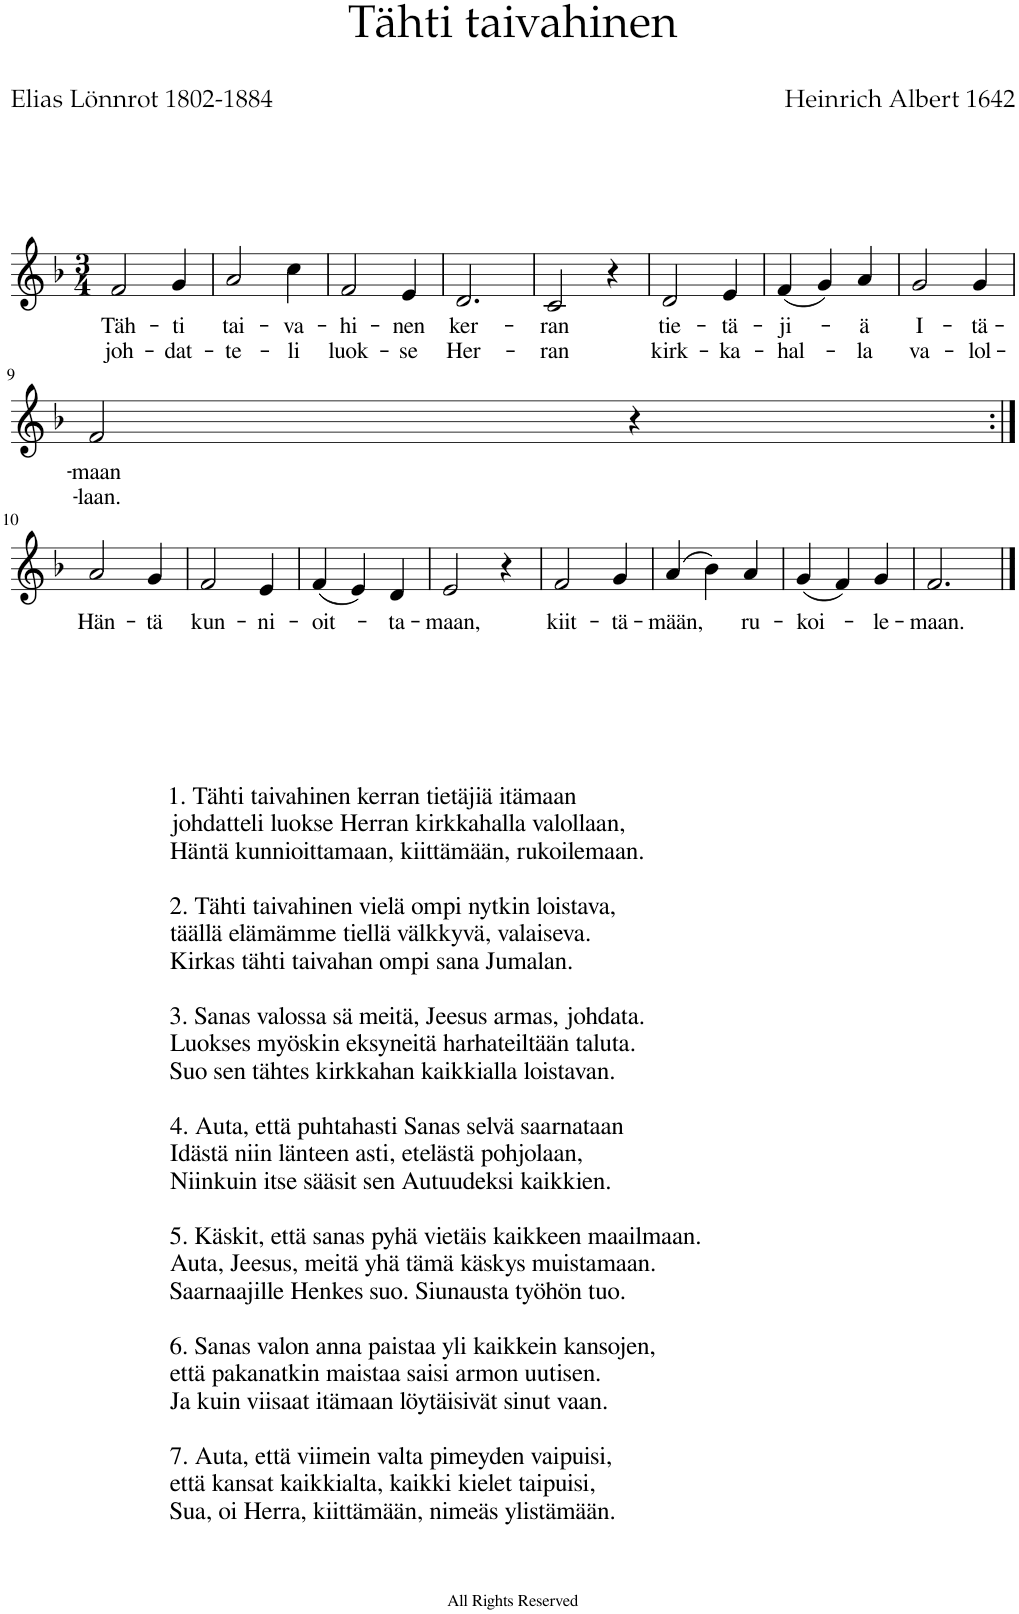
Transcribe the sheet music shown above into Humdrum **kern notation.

**kern	**text	**text
*part1	*part1	*part1
*staff1	*staff1	*staff1
*I"Staff	*	*
*clefG2	*	*
*k[b-]	*	*
*M3/4	*	*
=1	=1	=1
!	!LO:LY:b	!LO:LY:b
2f/	Täh-	joh-
!	!LO:LY:b	!LO:LY:b
4g/	-ti	-dat-
=2	=2	=2
!	!LO:LY:b	!LO:LY:b
2a/	tai-	-te-
!	!LO:LY:b	!LO:LY:b
4cc\	-va-	-li
=3	=3	=3
!	!LO:LY:b	!LO:LY:b
2f/	-hi-	luok-
!	!LO:LY:b	!LO:LY:b
4e/	-nen	-se
=4	=4	=4
!	!LO:LY:b	!LO:LY:b
2.d/	ker-	Her-
=5	=5	=5
!	!LO:LY:b	!LO:LY:b
2c/	-ran	-ran
4r	.	.
=6	=6	=6
!	!LO:LY:b	!LO:LY:b
2d/	tie-	kirk-
!	!LO:LY:b	!LO:LY:b
4e/	-tä-	-ka-
=7	=7	=7
!	!LO:LY:b	!LO:LY:b
(4f/	-ji-	-hal-
4g/)	.	.
!	!LO:LY:b	!LO:LY:b
4a/	-ä	-la
=8	=8	=8
!	!LO:LY:b	!LO:LY:b
2g/	I-	va-
!	!LO:LY:b	!LO:LY:b
4g/	-tä-	-lol-
!!LO:LB:g=z
=9	=9	=9
!	!LO:LY:b	!LO:LY:b
2f/	-maan	-laan.
4r	.	.
!!LO:LB:g=z
=10:|!	=10:|!	=10:|!
!LO:TX:b:t=1. Tähti taivahinen kerran tietäjiä itämaan	!	!
!LO:TX:b:t=johdatteli luokse Herran kirkkahalla valollaan,	!	!
!LO:TX:b:t=Häntä kunnioittamaan, kiittämään, rukoilemaan.	!	!
!LO:TX:b:t=2. Tähti taivahinen vielä ompi nytkin loistava,	!	!
!LO:TX:b:t=täällä elämämme tiellä välkkyvä, valaiseva.	!	!
!LO:TX:b:t=Kirkas tähti taivahan ompi sana Jumalan.	!	!
!LO:TX:b:t=3. Sanas valossa sä meitä, Jeesus armas, johdata.	!	!
!LO:TX:b:t=Luokses myöskin eksyneitä harhateiltään taluta.	!	!
!LO:TX:b:t=Suo sen tähtes kirkkahan kaikkialla loistavan.	!	!
!LO:TX:b:t=4. Auta, että puhtahasti Sanas selvä saarnataan	!	!
!LO:TX:b:t=Idästä niin länteen asti, etelästä pohjolaan,	!	!
!LO:TX:b:t=Niinkuin itse sääsit sen Autuudeksi kaikkien.	!	!
!LO:TX:b:t=5. Käskit, että sanas pyhä vietäis kaikkeen maailmaan.	!	!
!LO:TX:b:t=Auta, Jeesus, meitä yhä tämä käskys muistamaan.	!	!
!LO:TX:b:t=Saarnaajille Henkes suo. Siunausta työhön tuo.	!	!
!LO:TX:b:t=6. Sanas valon anna paistaa yli kaikkein kansojen,	!	!
!LO:TX:b:t=että pakanatkin maistaa saisi armon uutisen.	!	!
!LO:TX:b:t=Ja kuin viisaat itämaan löytäisivät sinut vaan.	!	!
!LO:TX:b:t=7. Auta, että viimein valta pimeyden vaipuisi,	!	!
!LO:TX:b:t=että kansat kaikkialta, kaikki kielet taipuisi,	!	!
!LO:TX:b:t=Sua, oi Herra, kiittämään, nimeäs ylistämään.	!	!
!	!LO:LY:b	!
2a/	Hän-	.
!	!LO:LY:b	!
4g/	-tä	.
=11	=11	=11
!	!LO:LY:b	!
2f/	kun-	.
!	!LO:LY:b	!
4e/	-ni-	.
=12	=12	=12
!	!LO:LY:b	!
(4f/	-oit-	.
4e/)	.	.
!	!LO:LY:b	!
4d/	-ta-	.
=13	=13	=13
!	!LO:LY:b	!
2e/	-maan,	.
4r	.	.
=14	=14	=14
!	!LO:LY:b	!
2f/	kiit-	.
!	!LO:LY:b	!
4g/	-tä-	.
=15	=15	=15
!	!LO:LY:b	!
(4a/	-mään,	.
4b-\)	.	.
!	!LO:LY:b	!
4a/	ru-	.
=16	=16	=16
!	!LO:LY:b	!
(4g/	-koi-	.
4f/)	.	.
!	!LO:LY:b	!
4g/	-le-	.
=17	=17	=17
!	!LO:LY:b	!
2.f/	-maan.	.
==	==	==
*-	*-	*-
